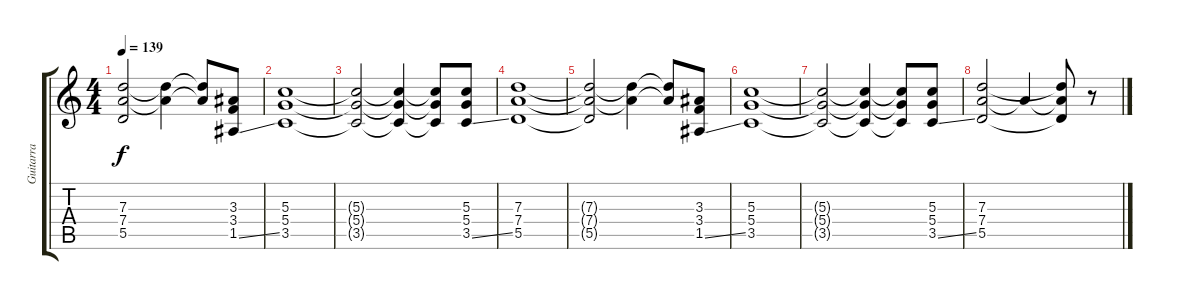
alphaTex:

\track ("Guitarra" "Guitarra") {instrument overdrivenguitar}
\staff {score tabs}
\tuning (E4 B3 G3 D3 A2 E2) {hide}
\ts (4 4)
\tempo 139
\clef g2
\ks c
(7.3{t} 7.4{t} 5.5{t}).2{dy f} (7.3{t} 7.4{t}).4 (7.3{t} 7.4{t}).8 (3.3 3.4 1.5{ss}).8 |
(5.3 5.4 3.5).1 |
(5.3{t} 5.4{t} 3.5{t}).2 (5.3{t} 5.4{t} 3.5{t}).4 (5.3{t} 5.4{t} 3.5{t}).8 (5.3 5.4 3.5{ss}).8 |
(7.3 7.4 5.5).1 |
(7.3{t} 7.4{t} 5.5{t}).2 (7.3{t} 7.4{t}).4 (7.3{t} 7.4{t}).8 (3.3 3.4 1.5{ss}).8 |
(5.3 5.4 3.5).1 |
(5.3{t} 5.4{t} 3.5{t}).2 (5.3{t} 5.4{t} 3.5{t}).4 (5.3{t} 5.4{t} 3.5{t}).8 (5.3 5.4 3.5{ss}).8 |
(7.3 7.4 5.5).2 7.4{t}.4 (7.3{t} 7.4{t} 5.5{t}).8 r.8
